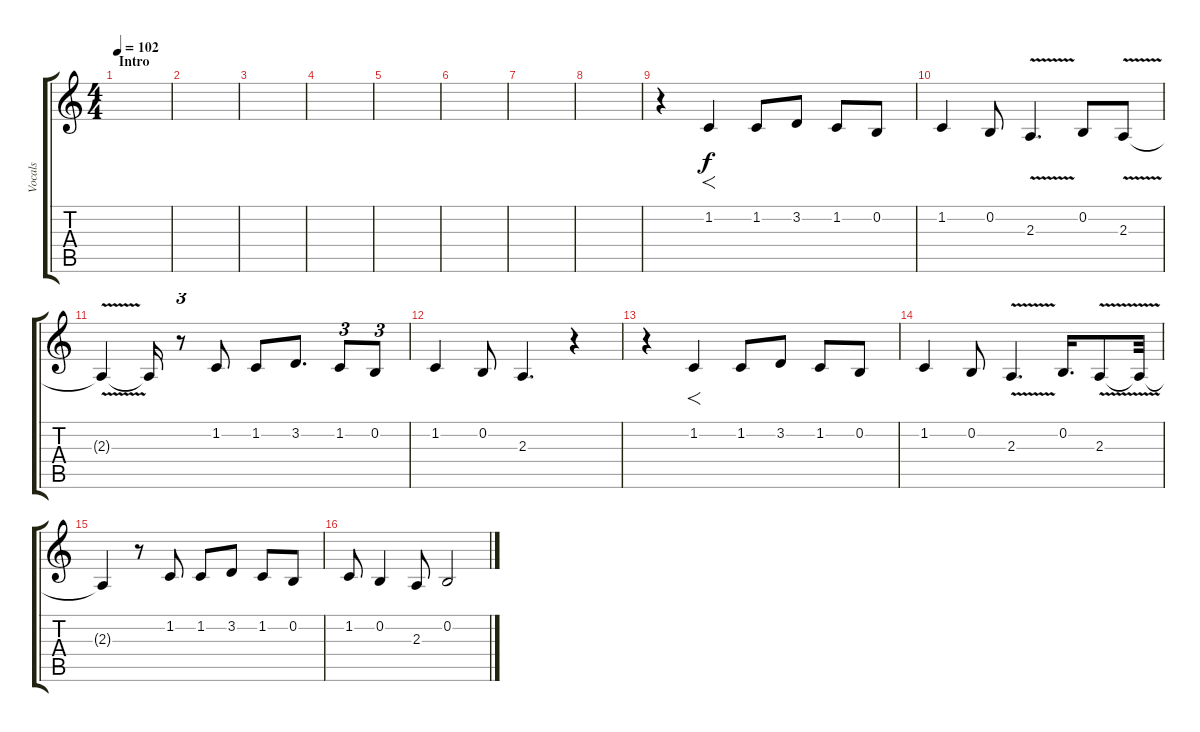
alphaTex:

\track ("Vocals" "Vocals") {instrument tuba}
\staff {score tabs}
\tuning (E4 B3 G3 D3 A2 E2) {hide}
\ts (4 4)
\section ("" "Intro")
\tempo 102
\clef g2
\ks c
|
|
|
|
|
|
|
|
r.4 1.2.4{f} 1.2.8 3.2.8 1.2.8 0.2.8 |
1.2.4 0.2.8 2.3{v}.4{d} 0.2.8 2.3{v}.8 |
2.3{t}.4 2.3{t}.16 r.8{tu (3 2)} 1.2.8 1.2.8 3.2.8{d} 1.2.8{tu (3 2)} 0.2.8{tu (3 2)} |
1.2.4 0.2.8 2.3.4{d} r.4 |
r.4 1.2.4{f} 1.2.8 3.2.8 1.2.8 0.2.8 |
1.2.4 0.2.8 2.3{v}.4{d} 0.2.16{d} 2.3{v}.8 2.3{t}.32 |
2.3{t}.4 r.8 1.2.8 1.2.8 3.2.8 1.2.8 0.2.8 |
1.2.8 0.2.4 2.3.8 0.2.2
